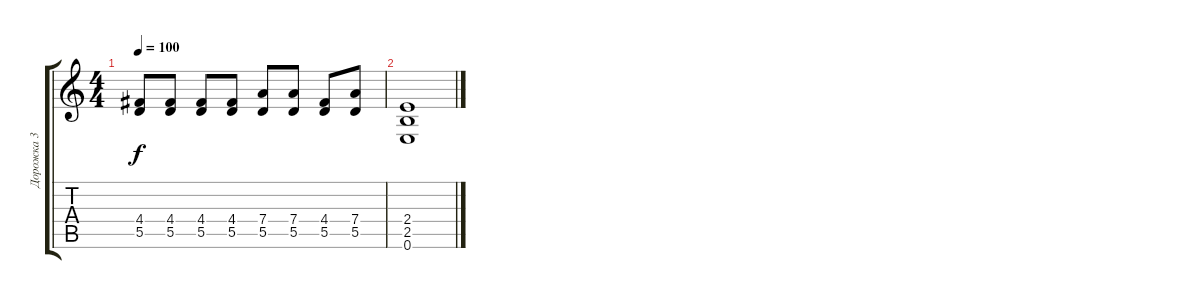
\track ("Дорожка 3" "Дорожка 3") {instrument distortionguitar}
\staff {score tabs}
\tuning (E4 B3 G3 D3 A2 E2) {hide}
\ts (4 4)
\tempo 100
\clef g2
\ks c
(4.4 5.5).8{dy f} (4.4 5.5).8 (4.4 5.5).8 (4.4 5.5).8 (7.4 5.5).8 (7.4 5.5).8 (4.4 5.5).8 (7.4 5.5).8 |
(2.4 2.5 0.6).1
